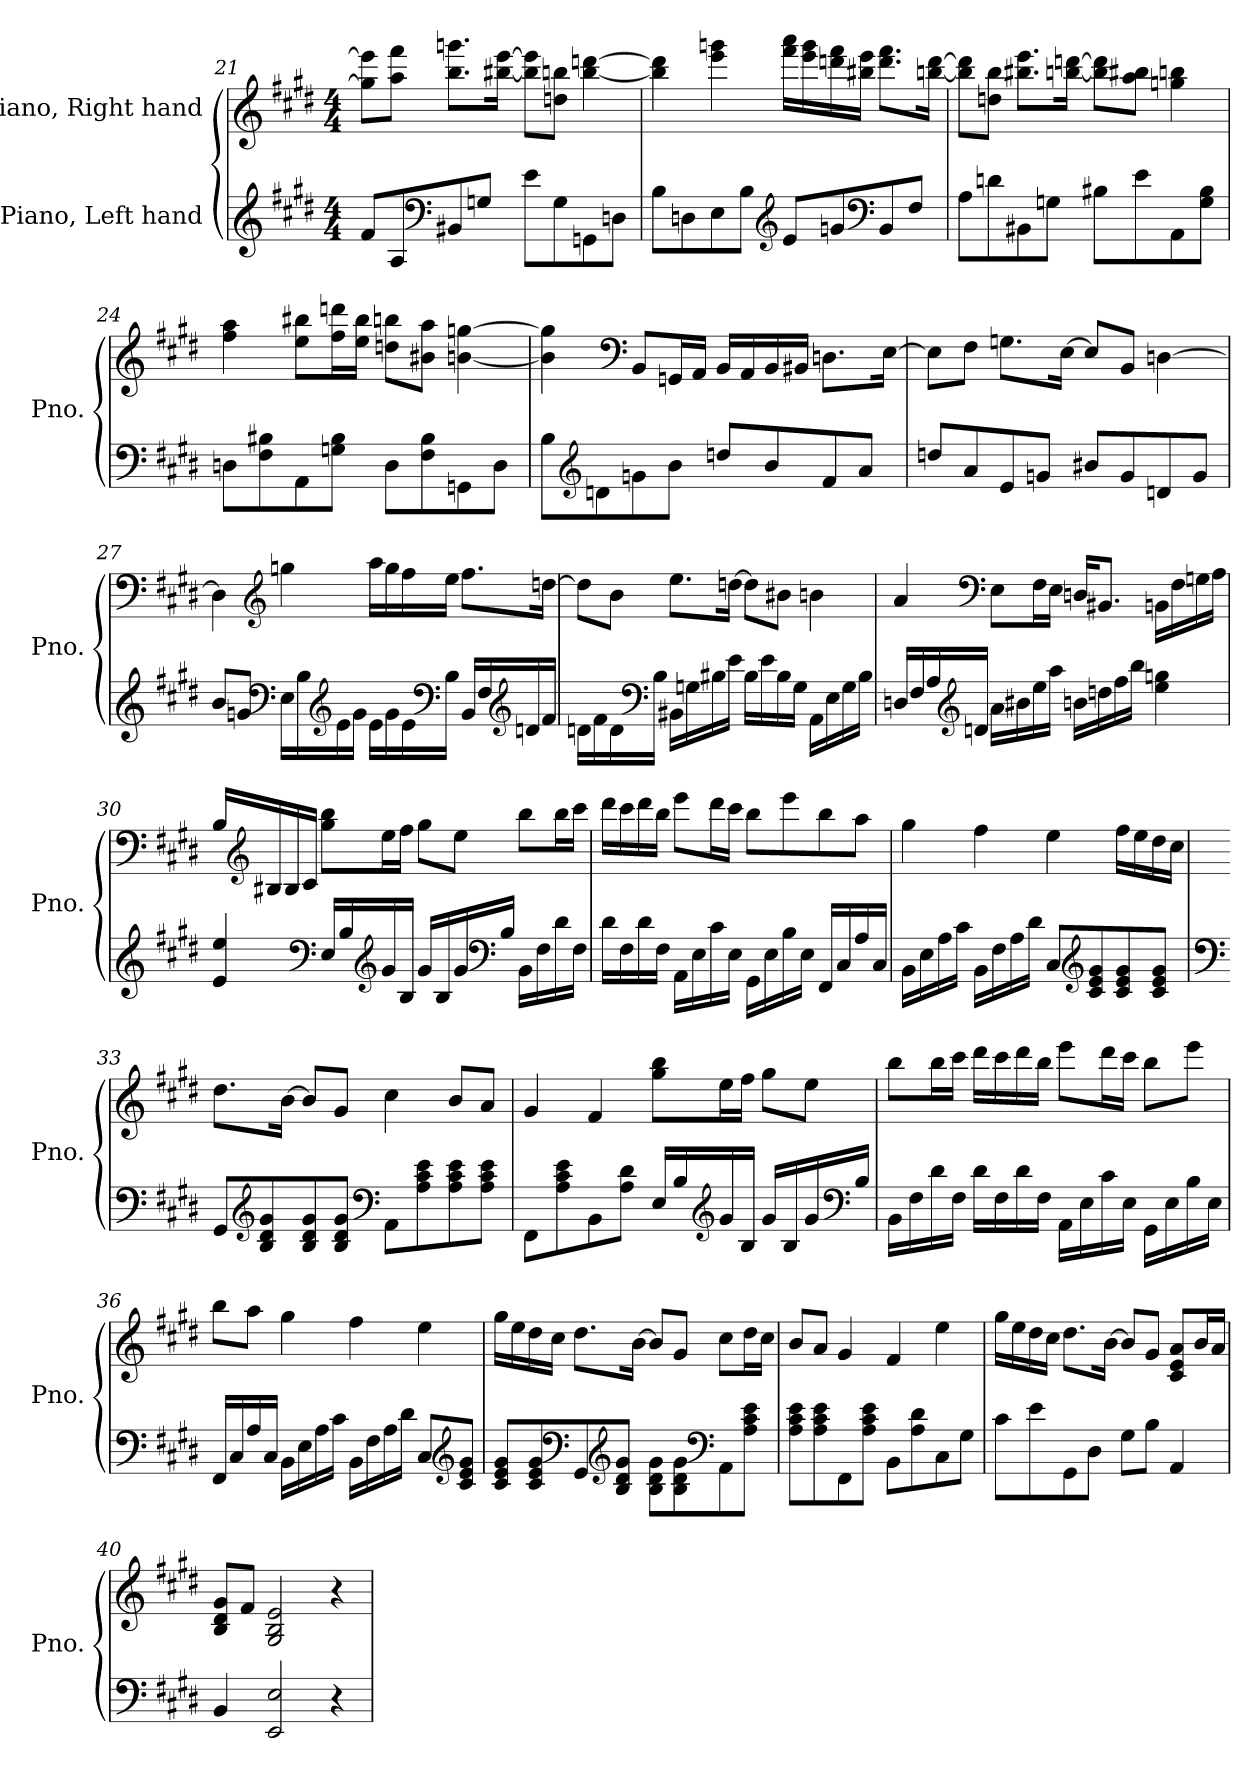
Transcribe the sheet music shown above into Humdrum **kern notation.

**kern	**kern
*part2	*part1
*staff2	*staff1
*I"Piano, Left hand	*I"Piano, Right hand
*I'Pno.	*I'Pno.
*clefG2	*clefG2
*k[f#c#g#d#]	*k[f#c#g#d#]
*M4/4	*M4/4
=21	=21
8f#/L	8gg\] 8eee\]L
8A/	8aa\ 8fff#\J
*clefF4	*
8BB#X/	8.bb\ 8.gggn\L
8Gn/J	.
.	[16bb#X\ [16eee\Jk
8e\L	8bb#\] 8eee\]L
8G\	8ddn\ 8bbn\J
8GGn\	[4bb\ [4dddn\
8Dn\J	.
!!LO:LB:g=z
=22	=22
8B\L	4bb\] 4ddd\]
8Dn\	.
8E\	4eee\ 4gggn\
8B\J	.
*clefG2	*
8e/L	16fff#\ 16aaa\LL
.	16eee\ 16ggg\
8gn/	16dddn\ 16fff#\
.	16bb#X\ 16eee\JJ
*clefF4	*
8BB/	8.ddd\ 8.fff#\L
8F#/J	.
.	[16bbn\ [16ddd\Jk
=23	=23
8A\L	8bb\] 8ddd\]L
8dn\	8ddn\ 8bb\J
8BB#X\	8.bb#X\ 8.eee\L
8Gn\J	.
.	[16bbn\ [16dddn\Jk
8B#X\L	8bb\] 8ddd\]L
8e\	8aa\ 8bb#X\J
8AA\	4ggn\ 4bbn\
8G\ 8B#\J	.
!!LO:LB:g=z
=24	=24
8Dn\L	4ff#\ 4aa\
8F#\ 8B#X\	.
8AA\	8ee\ 8bb#X\L
8Gn\ 8B#\J	16ff#\ 16dddn\L
.	16ee\ 16bb#\JJ
8D\L	8ddn\ 8bbn\L
8F#\ 8B#\	8b#X\ 8aa\J
8GGn\	[4bn\ [4ggn\
8D\J	.
=25	=25
8B\L	4b\] 4gg\]
*clefG2	*
8dn\	.
*	*clefF4
8gn\	8BB/L
8b\J	16GGn/L
.	16AA/JJ
8ddn/L	16BB/LL
.	16AA/
8b/	16BB/
.	16BB#X/JJ
8f#/	8.Dn\L
8a/J	.
.	[16E\Jk
!!LO:LB:g=z
=26	=26
8ddn/L	8E\L]
8a/	8F#\J
8e/	8.Gn\L
8gn/J	.
.	[16E\Jk
8b#X/L	8E/L]
8g/	8BB/J
8dn/	[4Dn\
8g/J	.
=27	=27
8b/L	4D\]
8gn/J	.
*clefF4	*clefG2
16E\LL	4ggn\
16B\	.
*clefG2	*
16e\	.
16g\JJ	.
16e\LL	16aa\LL
16g\	16gg\
16e\	16ff#\
*clefF4	*
16B\JJ	16ee\JJ
16BB/LL	8.ff#\L
16F#/	.
*clefG2	*
16dn/	.
16f#/JJ	[16ddn\Jk
!!LO:PB:g=z
=28	=28
16dn\LL	8dd\L]
16f#\	.
16d\	8b\J
*clefF4	*
16B\JJ	.
16BB#X\LL	8.ee\L
16Gn\	.
16B#X\	.
16e\JJ	[16ddn\Jk
16B#\LL	8dd\L]
16e\	.
16B#\	8b#X\J
16G\JJ	.
16AA\LL	4bn\
16E\	.
16G\	.
16B#\JJ	.
=29	=29
16Dn/LL	4a/
16F#/	.
16A/	.
*clefG2	*
16dn/JJ	.
*	*clefF4
16a\LL	8E\L
16b#X\	.
16ee\	16F#\L
16aa\JJ	16E\JJ
16bn\LL	16Dn/KL
16ddn\	8.BB#X/J
16ff#\	.
16bb\JJ	.
4ee\ 4ggn\	16BBn\LL
.	16F#\
.	16Gn\
.	16A\JJ
!!LO:LB:g=z
=30	=30
4e/ 4ee/	16B/LL
*	*clefG2
.	16B#X/
.	16B#/
.	16c#/JJ
*clefF4	*
16E/LL	8gg#\ 8bb\L
16B/	.
*clefG2	*
16g#/	16ee\L
16B/JJ	16ff#\JJ
16g#/LL	8gg#\L
16B/	.
16g#/	8ee\J
*clefF4	*
16B/JJ	.
16BB\LL	8bb\L
16F#\	.
16d#\	16bb\L
16F#\JJ	16ccc#\JJ
=31	=31
16d#\LL	16ddd#\LL
16F#\	16ccc#\
16d#\	16ddd#\
16F#\JJ	16bb\JJ
16AA\LL	8eee\L
16E\	.
16c#\	16ddd#\L
16E\JJ	16ccc#\JJ
16GG#\LL	8bb\L
16E\	.
16B\	8eee\
16E\JJ	.
16FF#/LL	8bb\
16C#/	.
16A/	8aa\J
16C#/JJ	.
!!LO:LB:g=z
=32	=32
16BB\LL	4gg#\
16E\	.
16A\	.
16c#\JJ	.
16BB\LL	4ff#\
16F#\	.
16A\	.
16d#\JJ	.
8C#/L	4ee\
*clefG2	*
8c#/ 8e/ 8g#/	.
8c#/ 8e/ 8g#/	16ff#\LL
.	16ee\
8c#/ 8e/ 8g#/J	16dd#\
.	16cc#\JJ
=33	=33
*clefF4	*
8GG#/L	8.dd#\L
*clefG2	*
8B/ 8d#/ 8g#/	.
.	[16b\Jk
8B/ 8d#/ 8g#/	8b/L]
8B/ 8d#/ 8g#/J	8g#/J
*clefF4	*
8AA\L	4cc#\
8A\ 8c#\ 8e\	.
8A\ 8c#\ 8e\	8b/L
8A\ 8c#\ 8e\J	8a/J
!!LO:LB:g=z
=34	=34
8FF#\L	4g#/
8A\ 8c#\ 8e\	.
8BB\	4f#/
8A\ 8d#\J	.
16E/LL	8gg#\ 8bb\L
16B/	.
*clefG2	*
16g#/	16ee\L
16B/JJ	16ff#\JJ
16g#/LL	8gg#\L
16B/	.
16g#/	8ee\J
*clefF4	*
16B/JJ	.
=35	=35
16BB\LL	8bb\L
16F#\	.
16d#\	16bb\L
16F#\JJ	16ccc#\JJ
16d#\LL	16ddd#\LL
16F#\	16ccc#\
16d#\	16ddd#\
16F#\JJ	16bb\JJ
16AA\LL	8eee\L
16E\	.
16c#\	16ddd#\L
16E\JJ	16ccc#\JJ
16GG#\LL	8bb\L
16E\	.
16B\	8eee\J
16E\JJ	.
!!LO:LB:g=z
=36	=36
16FF#/LL	8bb\L
16C#/	.
16A/	8aa\J
16C#/JJ	.
16BB\LL	4gg#\
16E\	.
16A\	.
16c#\JJ	.
16BB\LL	4ff#\
16F#\	.
16A\	.
16d#\JJ	.
8C#/L	4ee\
*clefG2	*
8c#/ 8e/ 8g#/J	.
=37	=37
8c#/ 8e/ 8g#/L	16gg#\LL
.	16ee\
8c#/ 8e/ 8g#/	16dd#\
.	16cc#\JJ
*clefF4	*
8GG#/	8.dd#\L
*clefG2	*
8B/ 8d#/ 8g#/J	.
.	[16b\Jk
8B\ 8d#\ 8g#\L	8b/L]
8B\ 8d#\ 8g#\	8g#/J
*clefF4	*
8AA\	8cc#\L
8A\ 8c#\ 8e\J	16dd#\L
.	16cc#\JJ
=38	=38
8A\ 8c#\ 8e\L	8b/L
8A\ 8c#\ 8e\	8a/J
8FF#\	4g#/
8A\ 8c#\ 8e\J	.
8BB\L	4f#/
8A\ 8d#\	.
8C#\	4ee\
8G#\J	.
!!LO:LB:g=z
=39	=39
8c#\L	16gg#\LL
.	16ee\
8e\	16dd#\
.	16cc#\JJ
8GG#\	8.dd#\L
8D#\J	.
.	[16b\Jk
8G#\L	8b/L]
8B\J	8g#/J
4AA/	8c#/ 8e/ 8a/L
.	16b/L
.	16a/JJ
=40	=40
4BB/	8B/ 8d#/ 8g#/L
.	8f#/J
2EE/ 2E/	2G#/ 2B/ 2e/
4r	4r
=	=
*-	*-
